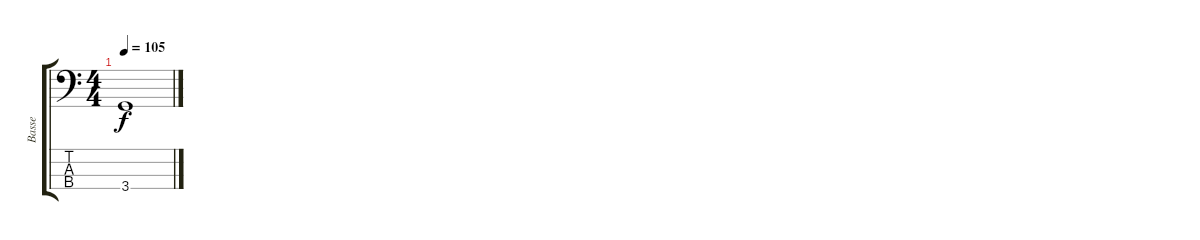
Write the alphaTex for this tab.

\track ("Basse" "Basse") {instrument electricbassfinger}
\staff {score tabs}
\tuning (G2 D2 A1 E1) {hide}
\ts (4 4)
\tempo 105
\clef f4
\ks c
3.4.1{dy f}
